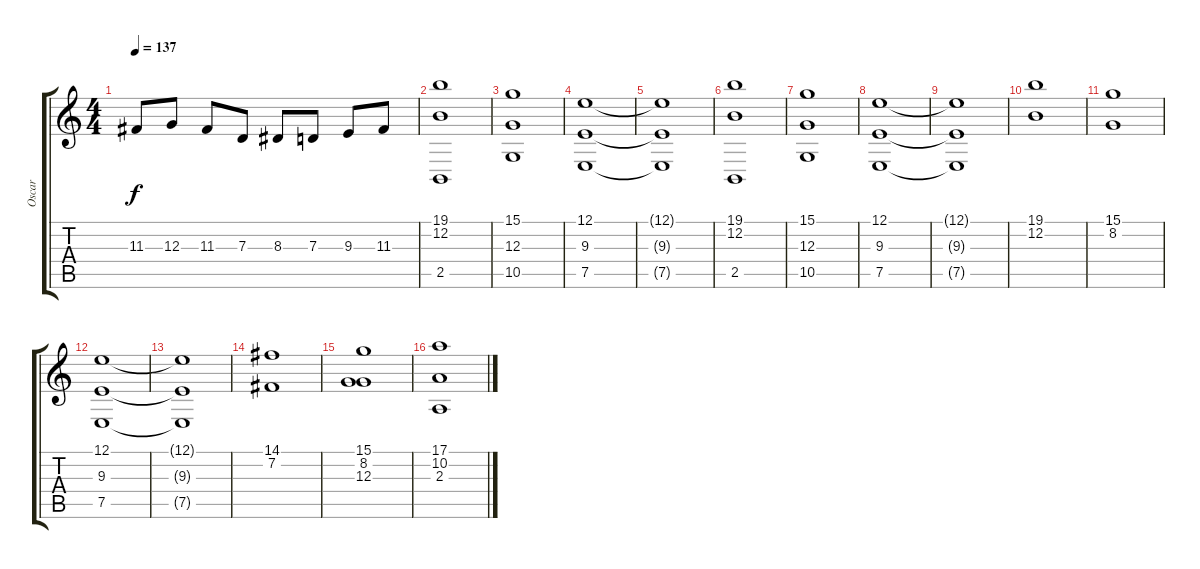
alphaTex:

\track ("Oscar" "Oscar") {instrument stringensemble1}
\staff {score tabs}
\tuning (E4 B3 G3 D3 A2 E2) {hide}
\ts (4 4)
\tempo 137
\clef g2
\ks c
11.3.8{dy f} 12.3.8 11.3.8 7.3.8 8.3.8 7.3.8 9.3.8 11.3.8 |
(19.1 12.2 2.5).1{instrument stringensemble1} |
(15.1 12.3 10.5).1 |
(12.1 9.3 7.5).1 |
(12.1{t} 9.3{t} 7.5{t}).1 |
(19.1 12.2 2.5).1{instrument stringensemble1} |
(15.1 12.3 10.5).1 |
(12.1 9.3 7.5).1 |
(12.1{t} 9.3{t} 7.5{t}).1 |
(19.1 12.2).1{instrument stringensemble1} |
(15.1 8.2).1 |
(12.1 9.3 7.5).1 |
(12.1{t} 9.3{t} 7.5{t}).1 |
(14.1 7.2).1 |
(15.1 8.2 12.3).1 |
(17.1 10.2 2.3).1
